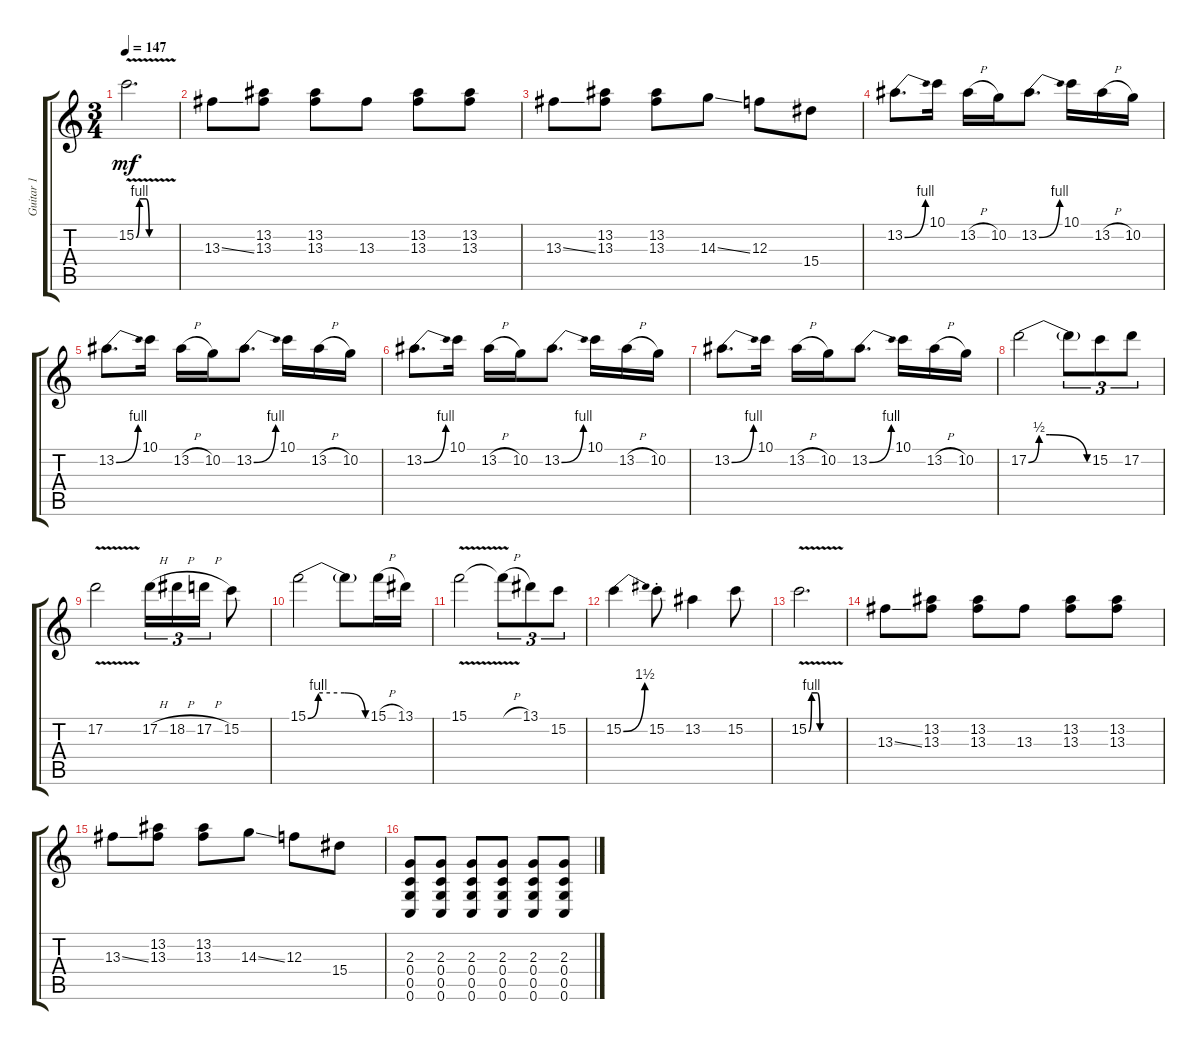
\track ("Guitar 1" "Guitar 1") {instrument distortionguitar}
\staff {score tabs}
\tuning (D4 A3 F3 C3 G2 C2) {hide}
\ts (3 4)
\tempo 147
\clef g2
\ks c
15.2{be (custom 0 0 5 4 15 4 20 0 60 0) v}.2{d dy mf} |
13.3{ss}.8 (13.2 13.3).8 (13.2 13.3).8 13.3.8 (13.2 13.3).8 (13.2 13.3).8 |
13.3{ss}.8 (13.2 13.3).8 (13.2 13.3).8 14.3{ss}.8 12.3.8 15.4.8 |
13.2{be (bend 0 0 60 4)}.8{d} 10.1.16 13.2{h}.16 10.2.16 13.2{be (bend 0 0 60 4)}.8{d} 10.1.16 13.2{h}.16 10.2.16 |
13.2{be (bend 0 0 60 4)}.8{d} 10.1.16 13.2{h}.16 10.2.16 13.2{be (bend 0 0 60 4)}.8{d} 10.1.16 13.2{h}.16 10.2.16 |
13.2{be (bend 0 0 60 4)}.8{d} 10.1.16 13.2{h}.16 10.2.16 13.2{be (bend 0 0 60 4)}.8{d} 10.1.16 13.2{h}.16 10.2.16 |
13.2{be (bend 0 0 60 4)}.8{d} 10.1.16 13.2{h}.16 10.2.16 13.2{be (bend 0 0 60 4)}.8{d} 10.1.16 13.2{h}.16 10.2.16 |
17.2{be (custom 0 0 10 2 20 2 55 0 60 0)}.2 17.2{t}.8{tu (3 2)} 15.2.8{tu (3 2)} 17.2.8{tu (3 2)} |
17.2{v}.2 17.2{h}.16{tu (3 2)} 18.2{h}.16{tu (3 2)} 17.2{h}.16{tu (3 2)} 15.2.8 |
15.1{be (custom 0 0 10 4 35 4 55 0 60 0)}.2 15.1{t}.8 15.1{h}.16 13.1.16 |
15.1{v}.2 15.1{v h t}.8{tu (3 2)} 13.1.8{tu (3 2)} 15.2.8{tu (3 2)} |
15.2{be (bend 0 0 60 6)}.4 15.2{st}.8 13.2.4 15.2.8 |
15.2{be (custom 0 0 5 4 15 4 20 0 60 0) v}.2{d} |
13.3{ss}.8 (13.2 13.3).8 (13.2 13.3).8 13.3.8 (13.2 13.3).8 (13.2 13.3).8 |
13.3{ss}.8 (13.2 13.3).8 (13.2 13.3).8 14.3{ss}.8 12.3.8 15.4.8 |
(2.3 0.4 0.5 0.6).8 (2.3 0.4 0.5 0.6).8 (2.3 0.4 0.5 0.6).8 (2.3 0.4 0.5 0.6).8 (2.3 0.4 0.5 0.6).8 (2.3 0.4 0.5 0.6).8
